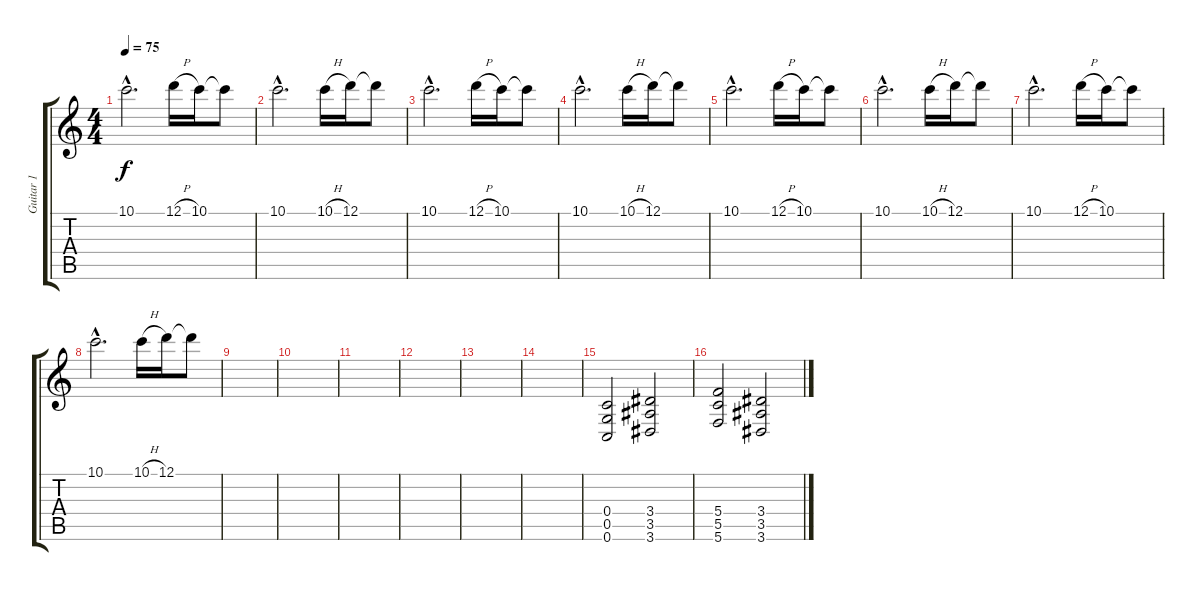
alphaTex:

\track ("Guitar 1" "Guitar 1") {instrument overdrivenguitar}
\staff {score tabs}
\tuning (D4 A3 F3 C3 G2 C2) {hide}
\ts (4 4)
\tempo 75
\clef g2
\ks c
10.1{hac}.2{d dy f} 12.1{h}.16 10.1.16 10.1{t}.8 |
10.1{hac}.2{d} 10.1{h}.16 12.1.16 12.1{t}.8 |
10.1{hac}.2{d} 12.1{h}.16 10.1.16 10.1{t}.8 |
10.1{hac}.2{d} 10.1{h}.16 12.1.16 12.1{t}.8 |
10.1{hac}.2{d} 12.1{h}.16 10.1.16 10.1{t}.8 |
10.1{hac}.2{d} 10.1{h}.16 12.1.16 12.1{t}.8 |
10.1{hac}.2{d} 12.1{h}.16 10.1.16 10.1{t}.8 |
10.1{hac}.2{d} 10.1{h}.16 12.1.16 12.1{t}.8 |
|
|
|
|
|
|
(0.4 0.5 0.6).2{volume 16 balance 0 instrument distortionguitar} (3.4 3.5 3.6).2 |
(5.4 5.5 5.6).2 (3.4 3.5 3.6).2
